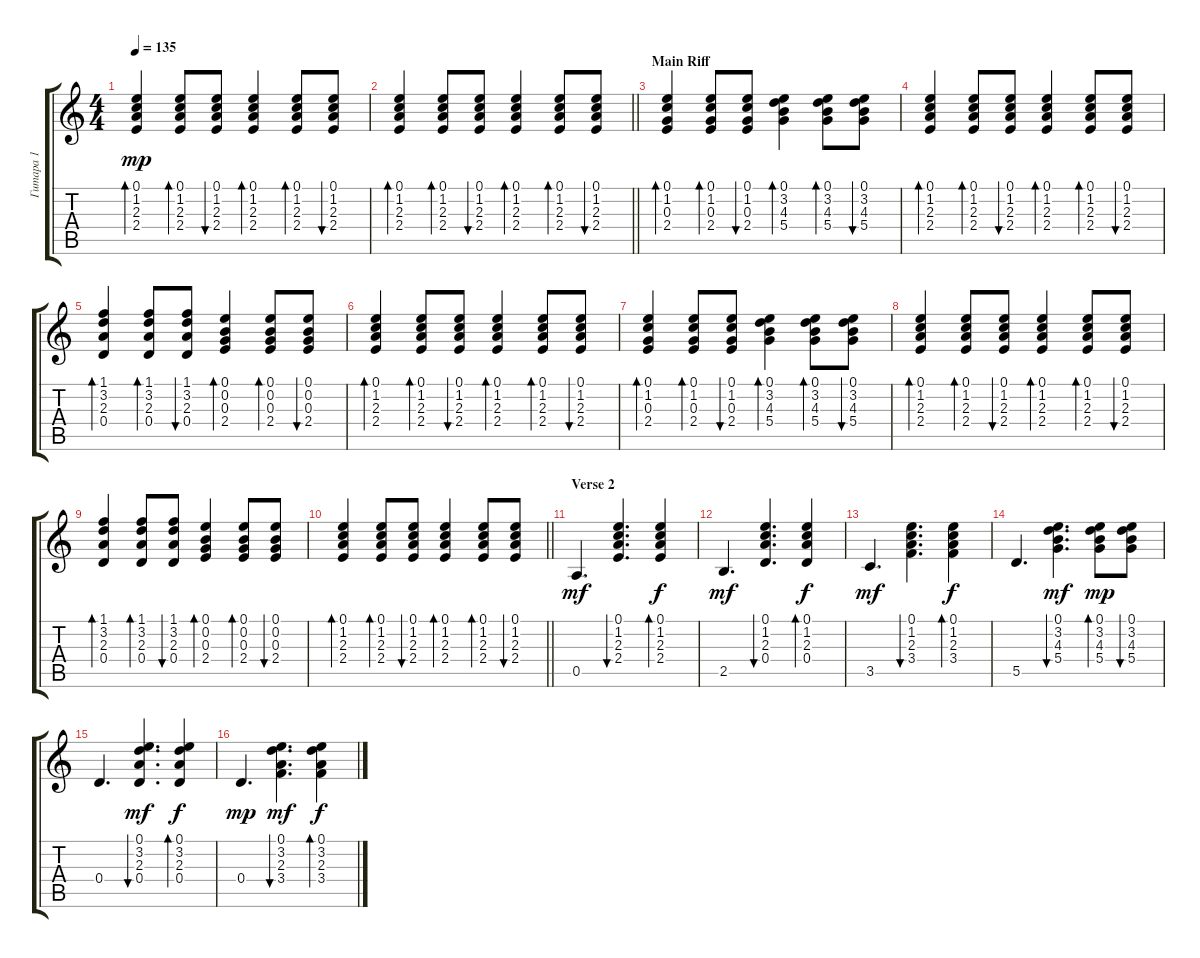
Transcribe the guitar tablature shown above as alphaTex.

\track ("Гитара 1" "Гитара 1") {instrument acousticguitarsteel}
\staff {score tabs}
\tuning (E4 B3 G3 D3 A2 E2) {hide}
\ts (4 4)
\tempo 135
\clef g2
\ks c
(0.1 1.2 2.3 2.4).4{bd 60 dy mp} (0.1 1.2 2.3 2.4).8{bd 60} (0.1 1.2 2.3 2.4).8{bu 60} (0.1 1.2 2.3 2.4).4{bd 60} (0.1 1.2 2.3 2.4).8{bd 60} (0.1 1.2 2.3 2.4).8{bu 60} |
\barLineRight lightlight
(0.1 1.2 2.3 2.4).4{bd 60} (0.1 1.2 2.3 2.4).8{bd 60} (0.1 1.2 2.3 2.4).8{bu 60} (0.1 1.2 2.3 2.4).4{bd 60} (0.1 1.2 2.3 2.4).8{bd 60} (0.1 1.2 2.3 2.4).8{bu 60} |
\section ("" "Main Riff")
(0.1 1.2 0.3 2.4).4{bd 60} (0.1 1.2 0.3 2.4).8{bd 60} (0.1 1.2 0.3 2.4).8{bu 60} (0.1 3.2 4.3 5.4).4{bd 60} (0.1 3.2 4.3 5.4).8{bd 60} (0.1 3.2 4.3 5.4).8{bu 60} |
(0.1 1.2 2.3 2.4).4{bd 60} (0.1 1.2 2.3 2.4).8{bd 60} (0.1 1.2 2.3 2.4).8{bu 60} (0.1 1.2 2.3 2.4).4{bd 60} (0.1 1.2 2.3 2.4).8{bd 60} (0.1 1.2 2.3 2.4).8{bu 60} |
(1.1 3.2 2.3 0.4).4{bd 60} (1.1 3.2 2.3 0.4).8{bd 60} (1.1 3.2 2.3 0.4).8{bu 60} (0.1 0.2 0.3 2.4).4{bd 60} (0.1 0.2 0.3 2.4).8{bd 60} (0.1 0.2 0.3 2.4).8{bu 60} |
(0.1 1.2 2.3 2.4).4{bd 60} (0.1 1.2 2.3 2.4).8{bd 60} (0.1 1.2 2.3 2.4).8{bu 60} (0.1 1.2 2.3 2.4).4{bd 60} (0.1 1.2 2.3 2.4).8{bd 60} (0.1 1.2 2.3 2.4).8{bu 60} |
(0.1 1.2 0.3 2.4).4{bd 60} (0.1 1.2 0.3 2.4).8{bd 60} (0.1 1.2 0.3 2.4).8{bu 60} (0.1 3.2 4.3 5.4).4{bd 60} (0.1 3.2 4.3 5.4).8{bd 60} (0.1 3.2 4.3 5.4).8{bu 60} |
(0.1 1.2 2.3 2.4).4{bd 60} (0.1 1.2 2.3 2.4).8{bd 60} (0.1 1.2 2.3 2.4).8{bu 60} (0.1 1.2 2.3 2.4).4{bd 60} (0.1 1.2 2.3 2.4).8{bd 60} (0.1 1.2 2.3 2.4).8{bu 60} |
(1.1 3.2 2.3 0.4).4{bd 60} (1.1 3.2 2.3 0.4).8{bd 60} (1.1 3.2 2.3 0.4).8{bu 60} (0.1 0.2 0.3 2.4).4{bd 60} (0.1 0.2 0.3 2.4).8{bd 60} (0.1 0.2 0.3 2.4).8{bu 60} |
\barLineRight lightlight
(0.1 1.2 2.3 2.4).4{bd 60} (0.1 1.2 2.3 2.4).8{bd 60} (0.1 1.2 2.3 2.4).8{bu 60} (0.1 1.2 2.3 2.4).4{bd 60} (0.1 1.2 2.3 2.4).8{bd 60} (0.1 1.2 2.3 2.4).8{bu 60} |
\section ("" "Verse 2")
0.5.4{d dy mf} (0.1 1.2 2.3 2.4).4{d bu 60} (0.1 1.2 2.3 2.4).4{bd 60 dy f} |
2.5.4{d dy mf} (0.1 1.2 2.3 0.4).4{d bu 60} (0.1 1.2 2.3 0.4).4{bd 60 dy f} |
3.5.4{d dy mf} (0.1 1.2 2.3 3.4).4{d bu 60} (0.1 1.2 2.3 3.4).4{bd 60 dy f} |
5.5.4{d} (0.1 3.2 4.3 5.4).4{d bu 60 dy mf} (0.1 3.2 4.3 5.4).8{bd 60 dy mp} (0.1 3.2 4.3 5.4).8{bu 60} |
0.4.4{d} (0.1 3.2 2.3 0.4).4{d bu 60 dy mf} (0.1 3.2 2.3 0.4).4{bd 60 dy f} |
0.4.4{d dy mp} (0.1 3.2 2.3 3.4).4{d bu 60 dy mf} (0.1 3.2 2.3 3.4).4{bd 60 dy f}
